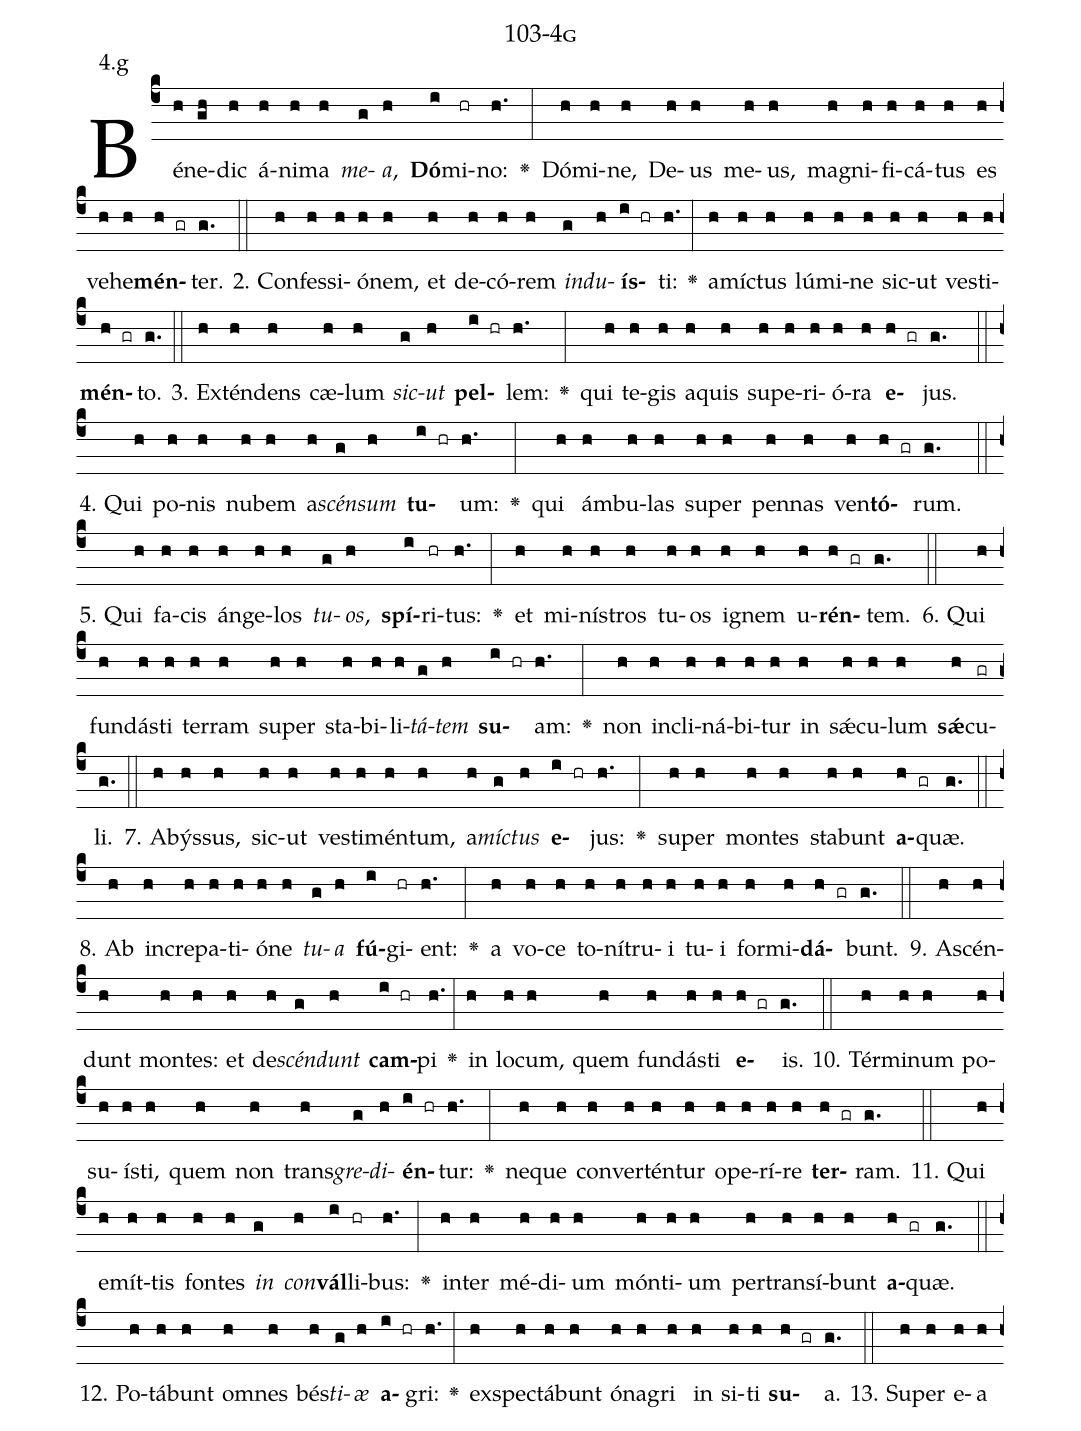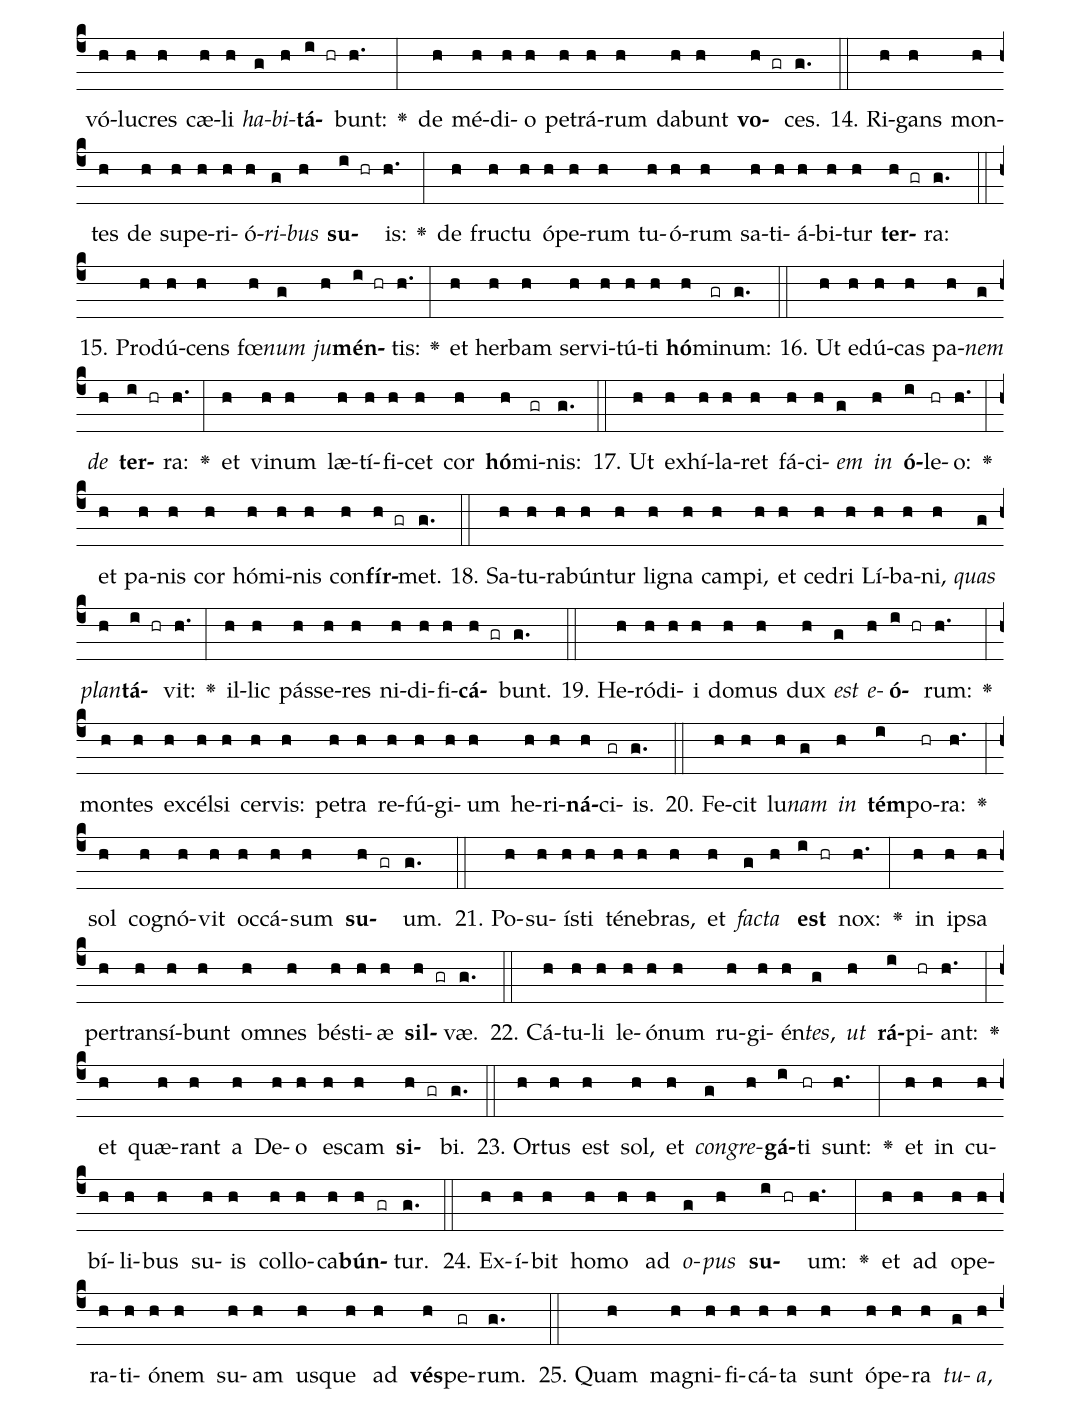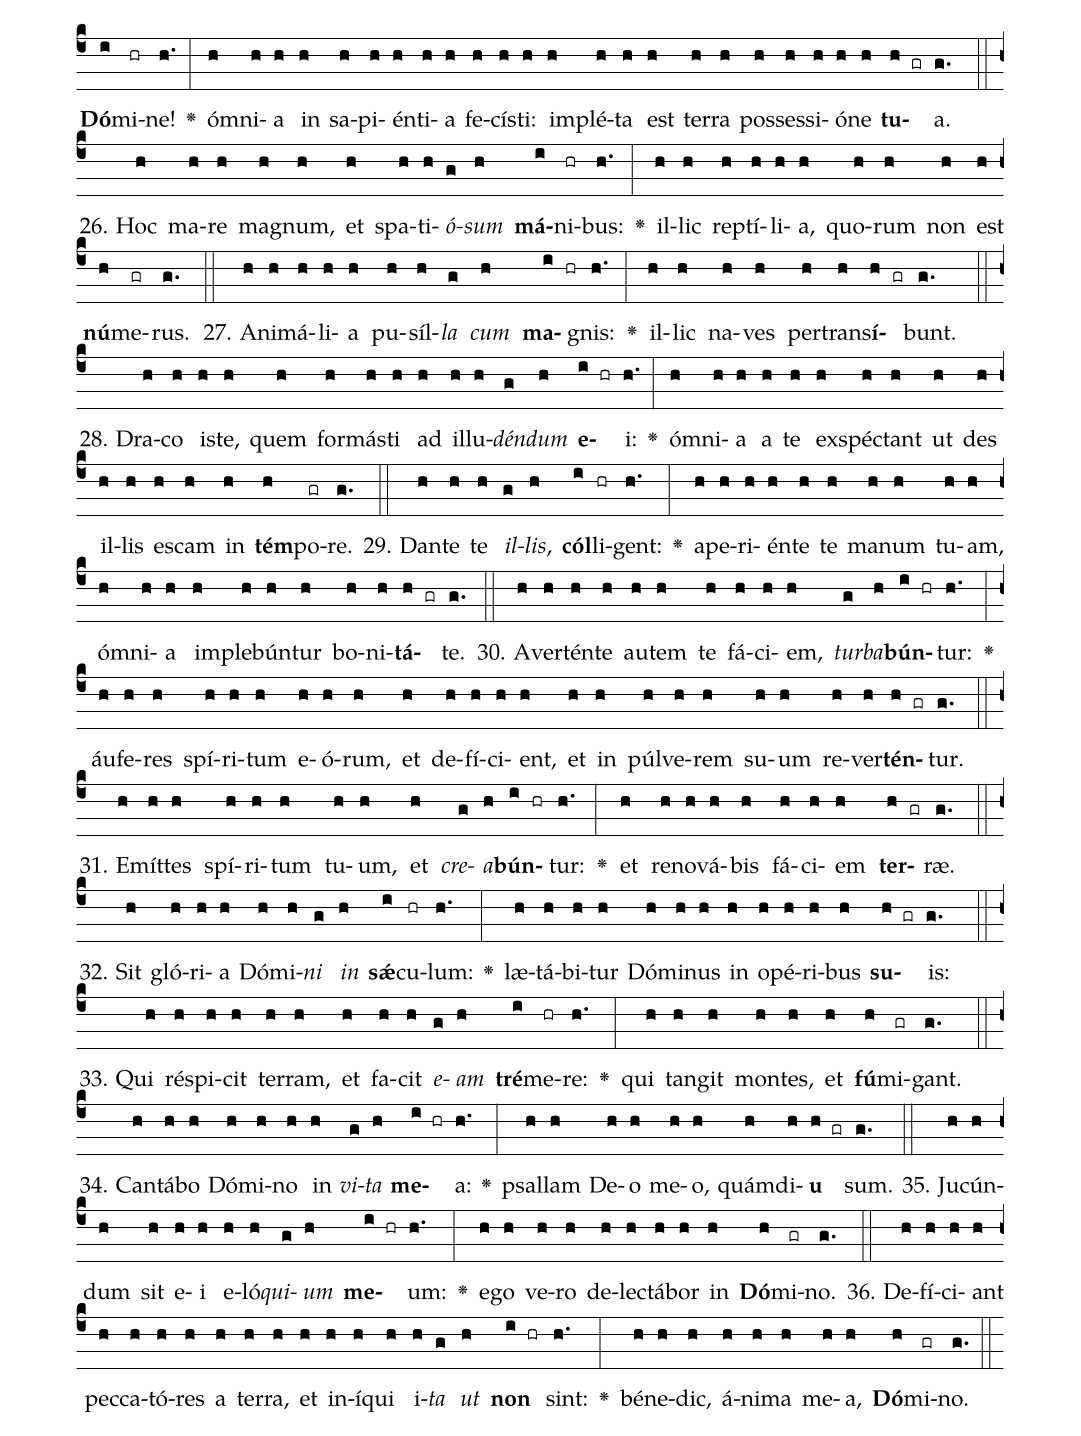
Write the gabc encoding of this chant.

name: 103-4g;
annotation: 4.g;
%%
(c4)Bé(h)ne(gh)dic(h) á(h)ni(h)ma(h) <i>me</i>(g)<i>a</i>,(h) <b>Dó</b>(i)mi(hr)no:(h.) <v>\greheightstar</v>(:) Dó(h)mi(h)ne,(h) De(h)us(h) me(h)us,(h) ma(h)gni(h)fi(h)cá(h)tus(h) es(h) ve(h)he(h)<b>mén</b>(h gr)ter.(g.) (::)
2. Con(h)fes(h)si(h)ó(h)nem,(h) et(h) de(h)có(h)rem(h) <i>ind</i>(g)<i>u</i>(h)<b>ís</b>(i hr)ti:(h.) <v>\greheightstar</v>(:) a(h)míc(h)tus(h) lú(h)mi(h)ne(h) sic(h)ut(h) ves(h)ti(h)<b>mén</b>(h gr)to.(g.) (::)
3. Ex(h)tén(h)dens(h) cæ(h)lum(h) <i>sic</i>(g)<i>ut</i>(h) <b>pel</b>(i hr)lem:(h.) <v>\greheightstar</v>(:) qui(h) te(h)gis(h) a(h)quis(h) su(h)pe(h)ri(h)ó(h)ra(h) <b>e</b>(h gr)jus.(g.) (::)
4. Qui(h) po(h)nis(h) nu(h)bem(h) a(h)<i>scén</i>(g)<i>sum</i>(h) <b>tu</b>(i hr)um:(h.) <v>\greheightstar</v>(:) qui(h) ám(h)bu(h)las(h) su(h)per(h) pen(h)nas(h) ven(h)<b>tó</b>(h gr)rum.(g.) (::)
5. Qui(h) fa(h)cis(h) án(h)ge(h)los(h) <i>tu</i>(g)<i>os</i>,(h) <b>spí</b>(i)ri(hr)tus:(h.) <v>\greheightstar</v>(:) et(h) mi(h)nís(h)tros(h) tu(h)os(h) i(h)gnem(h) u(h)<b>rén</b>(h gr)tem.(g.) (::)
6. Qui(h) fun(h)dás(h)ti(h) ter(h)ram(h) su(h)per(h) sta(h)bi(h)li(h)<i>tá</i>(g)<i>tem</i>(h) <b>su</b>(i hr)am:(h.) <v>\greheightstar</v>(:) non(h) in(h)cli(h)ná(h)bi(h)tur(h) in(h) sǽ(h)cu(h)lum(h) <b>sǽ</b>(h)cu(gr)li.(g.) (::)
7. A(h)býs(h)sus,(h) sic(h)ut(h) ves(h)ti(h)mén(h)tum,(h) a(h)<i>míc</i>(g)<i>tus</i>(h) <b>e</b>(i hr)jus:(h.) <v>\greheightstar</v>(:) su(h)per(h) mon(h)tes(h) sta(h)bunt(h) <b>a</b>(h gr)quæ.(g.) (::)
8. Ab(h) in(h)cre(h)pa(h)ti(h)ó(h)ne(h) <i>tu</i>(g)<i>a</i>(h) <b>fú</b>(i)gi(hr)ent:(h.) <v>\greheightstar</v>(:) a(h) vo(h)ce(h) to(h)ní(h)tru(h)i(h) tu(h)i(h) for(h)mi(h)<b>dá</b>(h gr)bunt.(g.) (::)
9. A(h)scén(h)dunt(h) mon(h)tes:(h) et(h) de(h)<i>scén</i>(g)<i>dunt</i>(h) <b>cam</b>(i hr)pi(h.) <v>\greheightstar</v>(:) in(h) lo(h)cum,(h) quem(h) fun(h)dás(h)ti(h) <b>e</b>(h gr)is.(g.) (::)
10. Tér(h)mi(h)num(h) po(h)su(h)ís(h)ti,(h) quem(h) non(h) trans(h)<i>gre</i>(g)<i>di</i>(h)<b>én</b>(i hr)tur:(h.) <v>\greheightstar</v>(:) ne(h)que(h) con(h)ver(h)tén(h)tur(h) o(h)pe(h)rí(h)re(h) <b>ter</b>(h gr)ram.(g.) (::)
11. Qui(h) e(h)mít(h)tis(h) fon(h)tes(h) <i>in</i>(g) <i>con</i>(h)<b>vál</b>(i)li(hr)bus:(h.) <v>\greheightstar</v>(:) in(h)ter(h) mé(h)di(h)um(h) món(h)ti(h)um(h) per(h)trans(h)í(h)bunt(h) <b>a</b>(h gr)quæ.(g.) (::)
12. Po(h)tá(h)bunt(h) om(h)nes(h) bés(h)<i>ti</i>(g)<i>æ</i>(h) <b>a</b>(i hr)gri:(h.) <v>\greheightstar</v>(:) ex(h)spec(h)tá(h)bunt(h) ó(h)na(h)gri(h) in(h) si(h)ti(h) <b>su</b>(h gr)a.(g.) (::)
13. Su(h)per(h) e(h)a(h) vó(h)lu(h)cres(h) cæ(h)li(h) <i>ha</i>(g)<i>bi</i>(h)<b>tá</b>(i hr)bunt:(h.) <v>\greheightstar</v>(:) de(h) mé(h)di(h)o(h) pe(h)trá(h)rum(h) da(h)bunt(h) <b>vo</b>(h gr)ces.(g.) (::)
14. Ri(h)gans(h) mon(h)tes(h) de(h) su(h)pe(h)ri(h)ó(h)<i>ri</i>(g)<i>bus</i>(h) <b>su</b>(i hr)is:(h.) <v>\greheightstar</v>(:) de(h) fruc(h)tu(h) ó(h)pe(h)rum(h) tu(h)ó(h)rum(h) sa(h)ti(h)á(h)bi(h)tur(h) <b>ter</b>(h gr)ra:(g.) (::)
15. Pro(h)dú(h)cens(h) fœ(h)<i>num</i>(g) <i>ju</i>(h)<b>mén</b>(i hr)tis:(h.) <v>\greheightstar</v>(:) et(h) her(h)bam(h) ser(h)vi(h)tú(h)ti(h) <b>hó</b>(h)mi(gr)num:(g.) (::)
16. Ut(h) e(h)dú(h)cas(h) pa(h)<i>nem</i>(g) <i>de</i>(h) <b>ter</b>(i hr)ra:(h.) <v>\greheightstar</v>(:) et(h) vi(h)num(h) læ(h)tí(h)fi(h)cet(h) cor(h) <b>hó</b>(h)mi(gr)nis:(g.) (::)
17. Ut(h) ex(h)hí(h)la(h)ret(h) fá(h)ci(h)<i>em</i>(g) <i>in</i>(h) <b>ó</b>(i)le(hr)o:(h.) <v>\greheightstar</v>(:) et(h) pa(h)nis(h) cor(h) hó(h)mi(h)nis(h) con(h)<b>fír</b>(h gr)met.(g.) (::)
18. Sa(h)tu(h)ra(h)bún(h)tur(h) li(h)gna(h) cam(h)pi,(h) et(h) ce(h)dri(h) Lí(h)ba(h)ni,(h) <i>quas</i>(g) <i>plan</i>(h)<b>tá</b>(i hr)vit:(h.) <v>\greheightstar</v>(:) il(h)lic(h) pás(h)se(h)res(h) ni(h)di(h)fi(h)<b>cá</b>(h gr)bunt.(g.) (::)
19. He(h)ró(h)di(h)i(h) do(h)mus(h) dux(h) <i>est</i>(g) <i>e</i>(h)<b>ó</b>(i hr)rum:(h.) <v>\greheightstar</v>(:) mon(h)tes(h) ex(h)cél(h)si(h) cer(h)vis:(h) pe(h)tra(h) re(h)fú(h)gi(h)um(h) he(h)ri(h)<b>ná</b>(h)ci(gr)is.(g.) (::)
20. Fe(h)cit(h) lu(h)<i>nam</i>(g) <i>in</i>(h) <b>tém</b>(i)po(hr)ra:(h.) <v>\greheightstar</v>(:) sol(h) co(h)gnó(h)vit(h) oc(h)cá(h)sum(h) <b>su</b>(h gr)um.(g.) (::)
21. Po(h)su(h)ís(h)ti(h) té(h)ne(h)bras,(h) et(h) <i>fac</i>(g)<i>ta</i>(h) <b>est</b>(i hr) nox:(h.) <v>\greheightstar</v>(:) in(h) ip(h)sa(h) per(h)trans(h)í(h)bunt(h) om(h)nes(h) bés(h)ti(h)æ(h) <b>sil</b>(h gr)væ.(g.) (::)
22. Cá(h)tu(h)li(h) le(h)ó(h)num(h) ru(h)gi(h)én(h)<i>tes</i>,(g) <i>ut</i>(h) <b>rá</b>(i)pi(hr)ant:(h.) <v>\greheightstar</v>(:) et(h) quæ(h)rant(h) a(h) De(h)o(h) es(h)cam(h) <b>si</b>(h gr)bi.(g.) (::)
23. Or(h)tus(h) est(h) sol,(h) et(h) <i>con</i>(g)<i>gre</i>(h)<b>gá</b>(i)ti(hr) sunt:(h.) <v>\greheightstar</v>(:) et(h) in(h) cu(h)bí(h)li(h)bus(h) su(h)is(h) col(h)lo(h)ca(h)<b>bún</b>(h gr)tur.(g.) (::)
24. Ex(h)í(h)bit(h) ho(h)mo(h) ad(h) <i>o</i>(g)<i>pus</i>(h) <b>su</b>(i hr)um:(h.) <v>\greheightstar</v>(:) et(h) ad(h) o(h)pe(h)ra(h)ti(h)ó(h)nem(h) su(h)am(h) us(h)que(h) ad(h) <b>vés</b>(h)pe(gr)rum.(g.) (::)
25. Quam(h) ma(h)gni(h)fi(h)cá(h)ta(h) sunt(h) ó(h)pe(h)ra(h) <i>tu</i>(g)<i>a</i>,(h) <b>Dó</b>(i)mi(hr)ne!(h.) <v>\greheightstar</v>(:) óm(h)ni(h)a(h) in(h) sa(h)pi(h)én(h)ti(h)a(h) fe(h)cís(h)ti:(h) im(h)plé(h)ta(h) est(h) ter(h)ra(h) pos(h)ses(h)si(h)ó(h)ne(h) <b>tu</b>(h gr)a.(g.) (::)
26. Hoc(h) ma(h)re(h) ma(h)gnum,(h) et(h) spa(h)ti(h)<i>ó</i>(g)<i>sum</i>(h) <b>má</b>(i)ni(hr)bus:(h.) <v>\greheightstar</v>(:) il(h)lic(h) rep(h)tí(h)li(h)a,(h) quo(h)rum(h) non(h) est(h) <b>nú</b>(h)me(gr)rus.(g.) (::)
27. A(h)ni(h)má(h)li(h)a(h) pu(h)síl(h)<i>la</i>(g) <i>cum</i>(h) <b>ma</b>(i hr)gnis:(h.) <v>\greheightstar</v>(:) il(h)lic(h) na(h)ves(h) per(h)trans(h)<b>í</b>(h gr)bunt.(g.) (::)
28. Dra(h)co(h) is(h)te,(h) quem(h) for(h)más(h)ti(h) ad(h) il(h)lu(h)<i>dén</i>(g)<i>dum</i>(h) <b>e</b>(i hr)i:(h.) <v>\greheightstar</v>(:) óm(h)ni(h)a(h) a(h) te(h) ex(h)spéc(h)tant(h) ut(h) des(h) il(h)lis(h) es(h)cam(h) in(h) <b>tém</b>(h)po(gr)re.(g.) (::)
29. Dan(h)te(h) te(h) <i>il</i>(g)<i>lis</i>,(h) <b>cól</b>(i)li(hr)gent:(h.) <v>\greheightstar</v>(:) a(h)pe(h)ri(h)én(h)te(h) te(h) ma(h)num(h) tu(h)am,(h) óm(h)ni(h)a(h) im(h)ple(h)bún(h)tur(h) bo(h)ni(h)<b>tá</b>(h gr)te.(g.) (::)
30. A(h)ver(h)tén(h)te(h) au(h)tem(h) te(h) fá(h)ci(h)em,(h) <i>tur</i>(g)<i>ba</i>(h)<b>bún</b>(i hr)tur:(h.) <v>\greheightstar</v>(:) áu(h)fe(h)res(h) spí(h)ri(h)tum(h) e(h)ó(h)rum,(h) et(h) de(h)fí(h)ci(h)ent,(h) et(h) in(h) púl(h)ve(h)rem(h) su(h)um(h) re(h)ver(h)<b>tén</b>(h gr)tur.(g.) (::)
31. E(h)mít(h)tes(h) spí(h)ri(h)tum(h) tu(h)um,(h) et(h) <i>cre</i>(g)<i>a</i>(h)<b>bún</b>(i hr)tur:(h.) <v>\greheightstar</v>(:) et(h) re(h)no(h)vá(h)bis(h) fá(h)ci(h)em(h) <b>ter</b>(h gr)ræ.(g.) (::)
32. Sit(h) gló(h)ri(h)a(h) Dó(h)mi(h)<i>ni</i>(g) <i>in</i>(h) <b>sǽ</b>(i)cu(hr)lum:(h.) <v>\greheightstar</v>(:) læ(h)tá(h)bi(h)tur(h) Dó(h)mi(h)nus(h) in(h) o(h)pé(h)ri(h)bus(h) <b>su</b>(h gr)is:(g.) (::)
33. Qui(h) ré(h)spi(h)cit(h) ter(h)ram,(h) et(h) fa(h)cit(h) <i>e</i>(g)<i>am</i>(h) <b>tré</b>(i)me(hr)re:(h.) <v>\greheightstar</v>(:) qui(h) tan(h)git(h) mon(h)tes,(h) et(h) <b>fú</b>(h)mi(gr)gant.(g.) (::)
34. Can(h)tá(h)bo(h) Dó(h)mi(h)no(h) in(h) <i>vi</i>(g)<i>ta</i>(h) <b>me</b>(i hr)a:(h.) <v>\greheightstar</v>(:) psal(h)lam(h) De(h)o(h) me(h)o,(h) quám(h)di(h)<b>u</b>(h gr) sum.(g.) (::)
35. Ju(h)cún(h)dum(h) sit(h) e(h)i(h) e(h)ló(h)<i>qui</i>(g)<i>um</i>(h) <b>me</b>(i hr)um:(h.) <v>\greheightstar</v>(:) e(h)go(h) ve(h)ro(h) de(h)lec(h)tá(h)bor(h) in(h) <b>Dó</b>(h)mi(gr)no.(g.) (::)
36. De(h)fí(h)ci(h)ant(h) pec(h)ca(h)tó(h)res(h) a(h) ter(h)ra,(h) et(h) in(h)í(h)qui(h) i(h)<i>ta</i>(g) <i>ut</i>(h) <b>non</b>(i hr) sint:(h.) <v>\greheightstar</v>(:) bé(h)ne(h)dic,(h) á(h)ni(h)ma(h) me(h)a,(h) <b>Dó</b>(h)mi(gr)no.(g.) (::)
